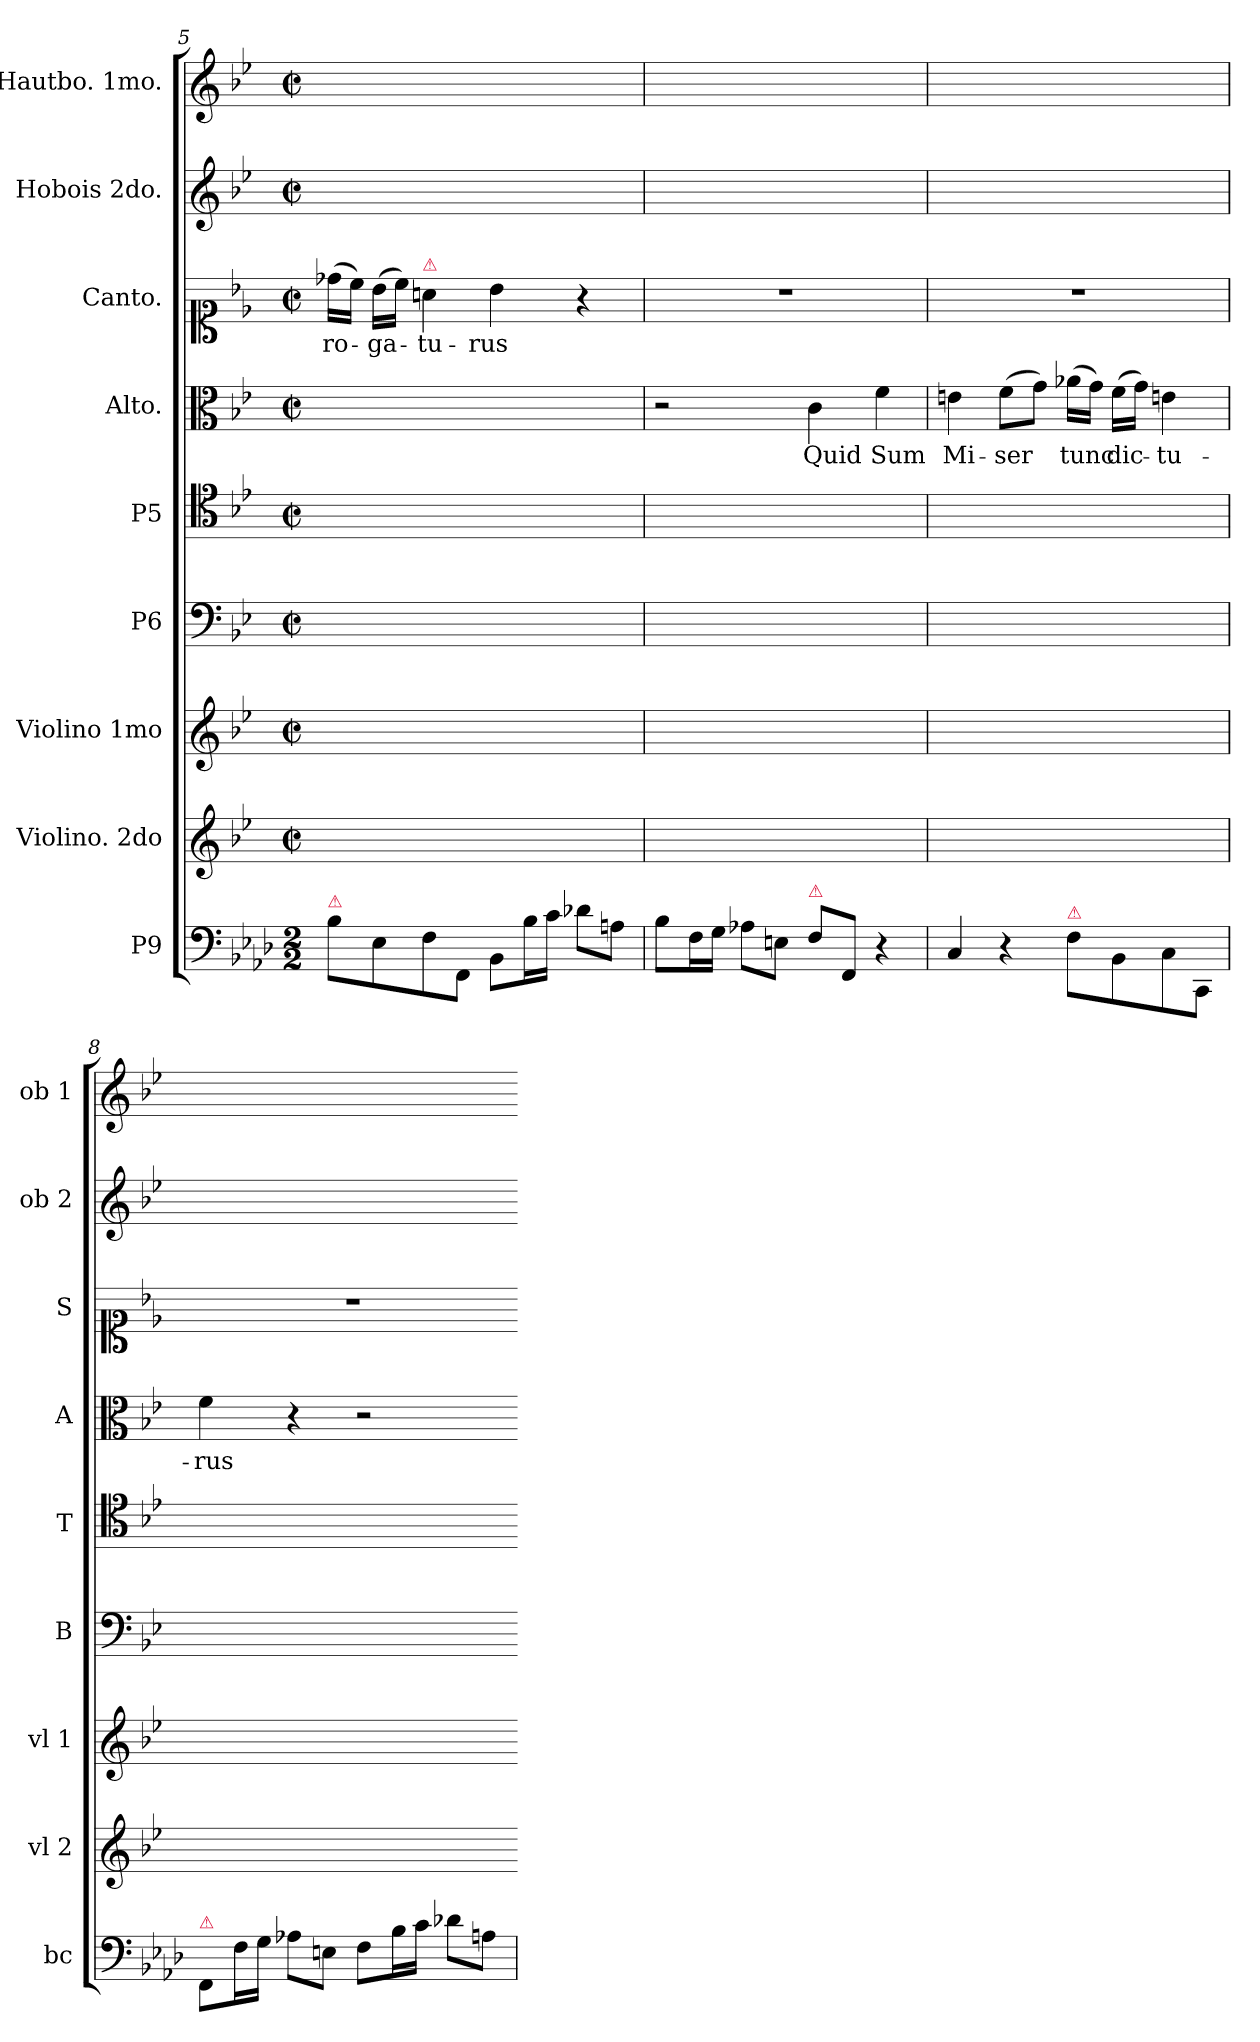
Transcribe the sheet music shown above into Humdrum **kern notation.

**kern	**kern	**kern	**kern	**kern	**kern	**text	**kern	**text	**kern	**kern
*part9	*part8	*part7	*part6	*part5	*part4	*part4	*part3	*part3	*part2	*part1
*staff9	*staff8	*staff7	*staff6	*staff5	*staff4	*staff4	*staff3	*staff3	*staff2	*staff1
*I"P9	*I"Violino. 2do	*I"Violino 1mo	*I"P6	*I"P5	*I"Alto.	*	*I"Canto.	*	*I"Hobois 2do.	*I"Hautbo. 1mo.
*I'bc	*I'vl 2	*I'vl 1	*I'B	*I'T	*I'A	*	*I'S	*	*I'ob 2	*I'ob 1
*clefF4	*clefG2	*clefG2	*clefF4	*clefC4	*clefC3	*	*clefC1	*	*clefG2	*clefG2
*k[b-e-a-d-]	*k[b-e-]	*k[b-e-]	*k[b-e-]	*k[b-e-]	*k[b-e-]	*	*k[b-e-]	*	*k[b-e-]	*k[b-e-]
*M2/2	*M2/2	*M2/2	*M2/2	*M2/2	*M2/2	*	*M2/2	*	*M2/2	*M2/2
*	*met(c|)	*met(c|)	*met(c|)	*met(c|)	*met(c|)	*	*met(c|)	*	*met(c|)	*met(c|)
=5	=5	=5	=5	=5	=5	=5	=5	=5	=5	=5
!LO:TX:a:color=crimson:t=⚠	!	!	!	!	!	!	!	!	!	!
8B-\L	1ryy	1ryy	1ryy	1ryy	1ryy	.	(16dd-X\LL	ro-	1ryy	1ryy
.	.	.	.	.	.	.	16cc\JJ)	.	.	.
8E-\	.	.	.	.	.	.	(16b-\LL	-ga-	.	.
.	.	.	.	.	.	.	16cc\JJ)	.	.	.
!	!	!	!	!	!	!	!LO:TX:a:color=crimson:t=⚠	!	!	!
8F\	.	.	.	.	.	.	4an\	-tu-	.	.
8FF/J	.	.	.	.	.	.	.	.	.	.
8BB-/L	.	.	.	.	.	.	4b-\	-rus	.	.
16B-\L	.	.	.	.	.	.	.	.	.	.
16c\JJ	.	.	.	.	.	.	.	.	.	.
8d-X\L	.	.	.	.	.	.	4r	.	.	.
8An\J	.	.	.	.	.	.	.	.	.	.
=6	=6	=6	=6	=6	=6	=6	=6	=6	=6	=6
8B-\L	1ryy	1ryy	1ryy	1ryy	2r	.	1r	.	1ryy	1ryy
16F\L	.	.	.	.	.	.	.	.	.	.
16G\JJ	.	.	.	.	.	.	.	.	.	.
8A-X\L	.	.	.	.	.	.	.	.	.	.
8En\J	.	.	.	.	.	.	.	.	.	.
!LO:TX:a:color=crimson:t=⚠	!	!	!	!	!	!	!	!	!	!
8F\L	.	.	.	.	4c\	Quid	.	.	.	.
8FF/J	.	.	.	.	.	.	.	.	.	.
4r	.	.	.	.	4f\	Sum	.	.	.	.
=7	=7	=7	=7	=7	=7	=7	=7	=7	=7	=7
4C/	1ryy	1ryy	1ryy	1ryy	4en\	Mi-	1r	.	1ryy	1ryy
4r	.	.	.	.	(8f\L	-ser	.	.	.	.
.	.	.	.	.	8g\J)	.	.	.	.	.
!LO:TX:a:color=crimson:t=⚠	!	!	!	!	!	!	!	!	!	!
8F\L	.	.	.	.	(16a-X\LL	tunc	.	.	.	.
.	.	.	.	.	16g\JJ)	.	.	.	.	.
8BB-\	.	.	.	.	(16f\LL	dic-	.	.	.	.
.	.	.	.	.	16g\JJ)	.	.	.	.	.
8C\	.	.	.	.	4en\	-tu-	.	.	.	.
8CC/J	.	.	.	.	.	.	.	.	.	.
=8	=8	=8	=8	=8	=8	=8	=8	=8	=8	=8
!LO:TX:a:color=crimson:t=⚠	!	!	!	!	!	!	!	!	!	!
8FF/L	1ryy	1ryy	1ryy	1ryy	4f\	-rus	1r	.	1ryy	1ryy
16F\L	.	.	.	.	.	.	.	.	.	.
16G\JJ	.	.	.	.	.	.	.	.	.	.
8A-X\L	.	.	.	.	4r	.	.	.	.	.
8En\J	.	.	.	.	.	.	.	.	.	.
8F\L	.	.	.	.	2r	.	.	.	.	.
16B-\L	.	.	.	.	.	.	.	.	.	.
16c\JJ	.	.	.	.	.	.	.	.	.	.
8d-X\L	.	.	.	.	.	.	.	.	.	.
8An\J	.	.	.	.	.	.	.	.	.	.
=	=	=	=	=	=-	=	=	=	=	=
*-	*-	*-	*-	*-	*-	*-	*-	*-	*-	*-
